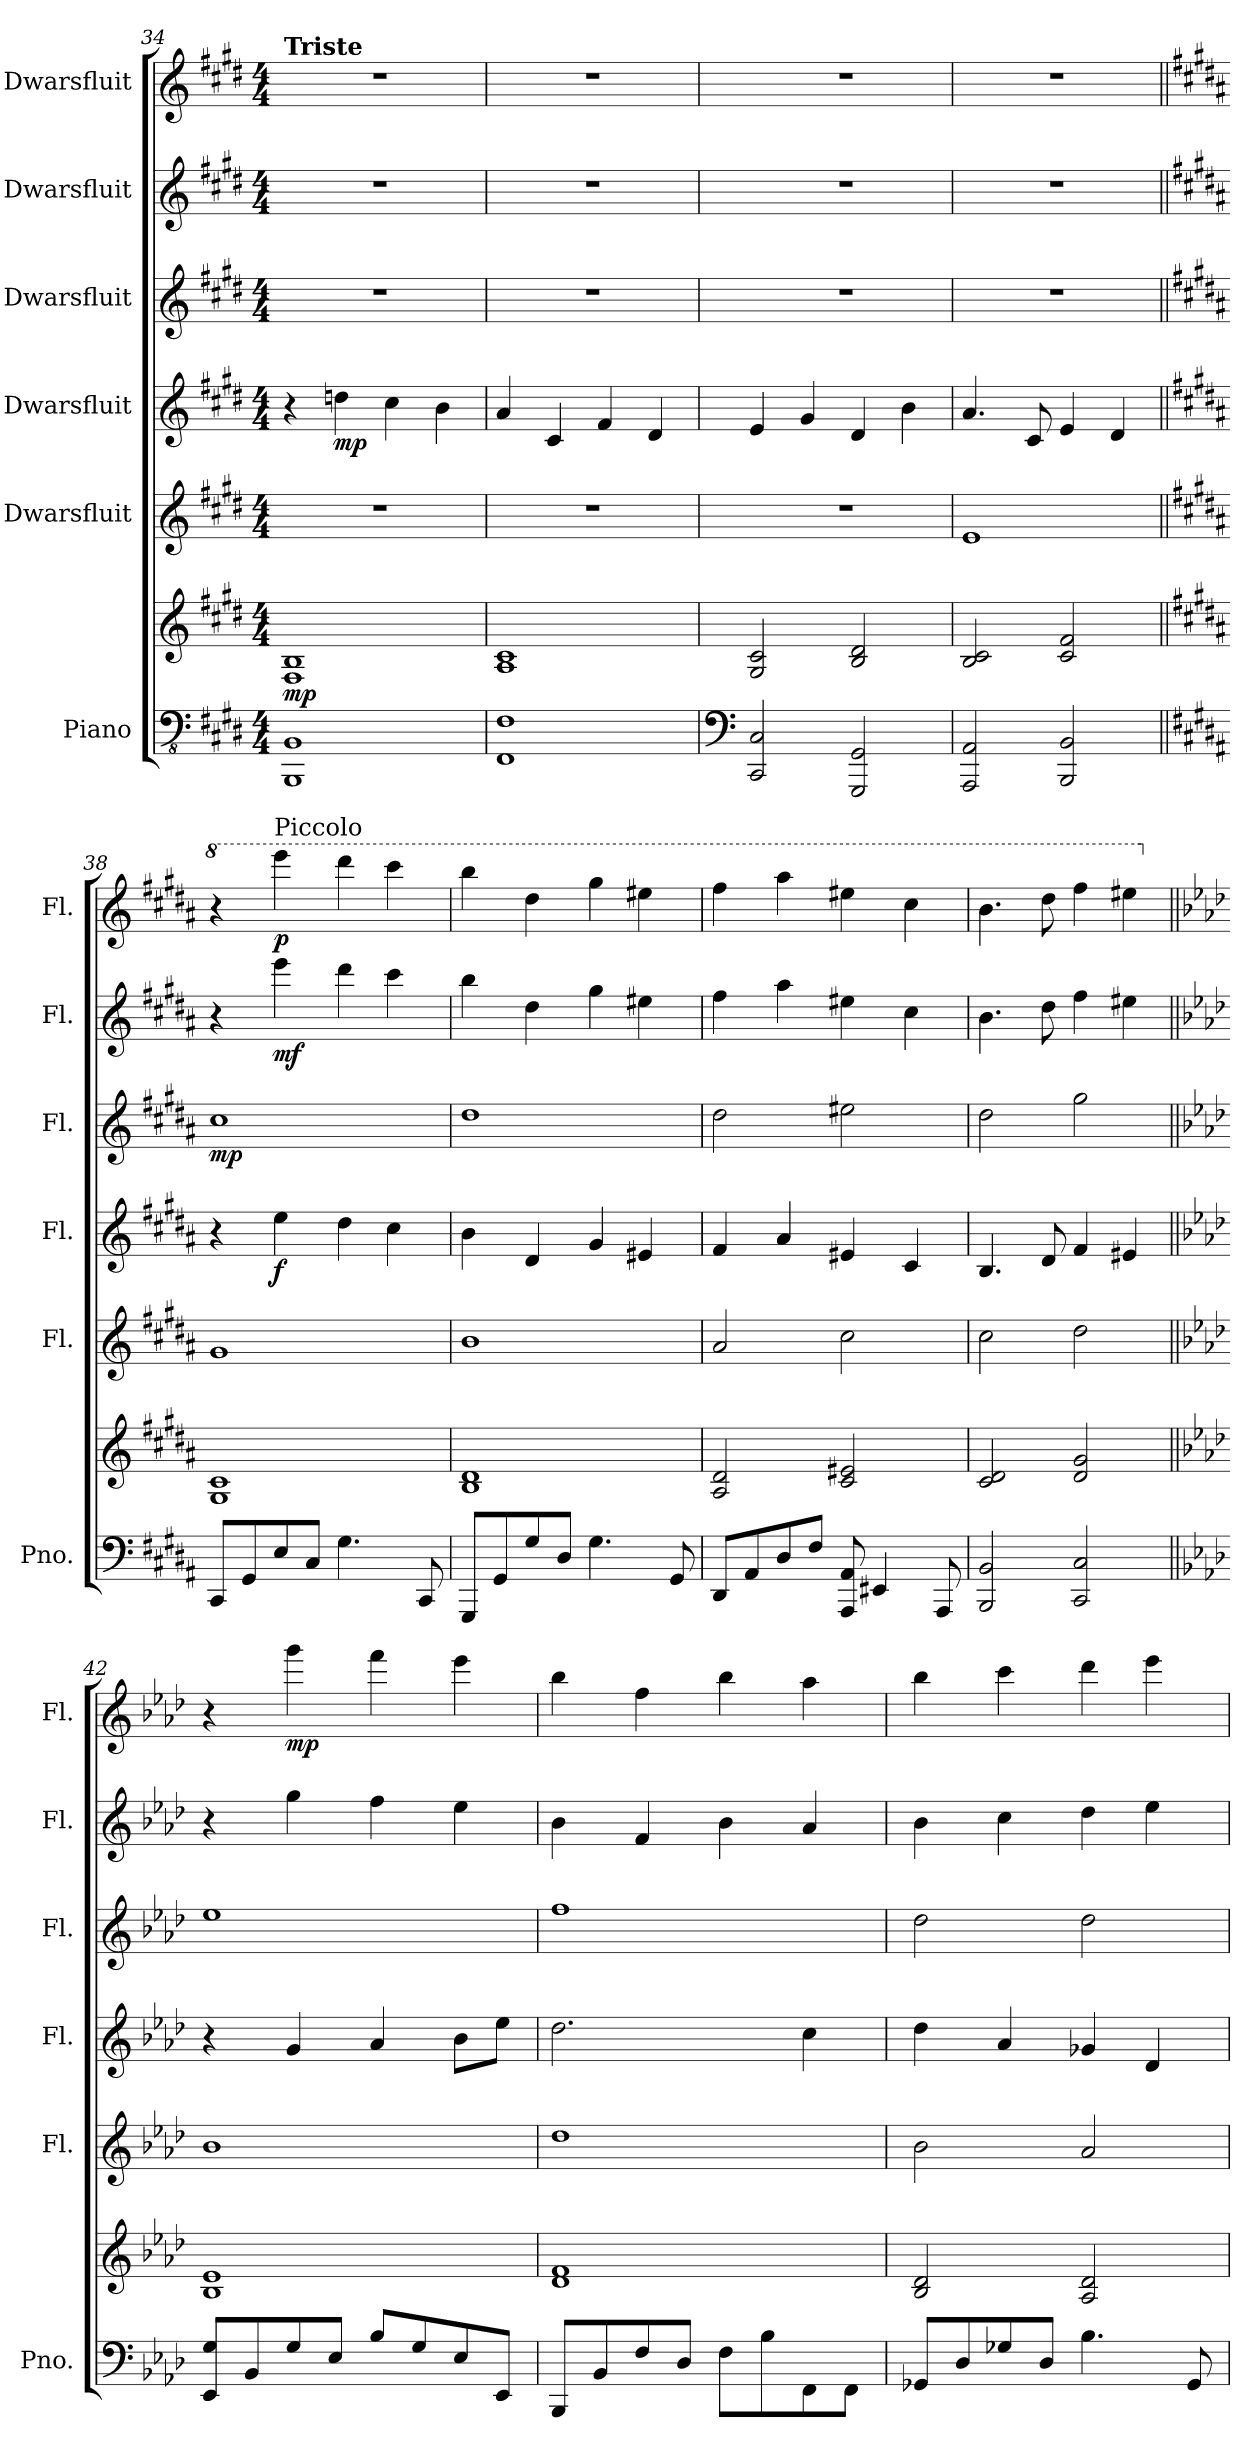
**kern	**kern	**dynam	**kern	**kern	**dynam	**kern	**dynam	**kern	**dynam	**kern	**dynam
*part6	*part6	*part6	*part5	*part4	*part4	*part3	*part3	*part2	*part2	*part1	*part1
*staff7	*staff6	*staff6/7	*staff5	*staff4	*staff4	*staff3	*staff3	*staff2	*staff2	*staff1	*staff1
*I"Piano	*	*	*I"Dwarsfluit	*I"Dwarsfluit	*	*I"Dwarsfluit	*	*I"Dwarsfluit	*	*I"Dwarsfluit	*
*I'Pno.	*	*	*I'Fl.	*I'Fl.	*	*I'Fl.	*	*I'Fl.	*	*I'Fl.	*
*clefFv4	*clefG2	*	*clefG2	*clefG2	*	*clefG2	*	*clefG2	*	*clefG2	*
*k[f#c#g#d#]	*k[f#c#g#d#]	*	*k[f#c#g#d#]	*k[f#c#g#d#]	*	*k[f#c#g#d#]	*	*k[f#c#g#d#]	*	*k[f#c#g#d#]	*
*M4/4	*M4/4	*	*M4/4	*M4/4	*	*M4/4	*	*M4/4	*	*M4/4	*
*MM80	*MM80	*	*MM80	*MM80	*	*MM80	*	*MM80	*	*MM80	*
=34	=34	=34	=34	=34	=34	=34	=34	=34	=34	=34	=34
!	!	!	!	!	!	!	!	!	!	!LO:TX:a:B:t=Triste	!
!	!	!LO:DY:a=2	!	!	!	!	!	!	!	!	!
1BBBB 1BBB	1F# 1B	mp	1r	4r	.	1r	.	1r	.	1r	.
!	!	!	!	!	!LO:DY:b	!	!	!	!	!	!
.	.	.	.	4ddn\	mp	.	.	.	.	.	.
.	.	.	.	4cc#\	.	.	.	.	.	.	.
.	.	.	.	4b\	.	.	.	.	.	.	.
=35	=35	=35	=35	=35	=35	=35	=35	=35	=35	=35	=35
1FFF# 1FF#	1A 1c#	.	1r	4a/	.	1r	.	1r	.	1r	.
.	.	.	.	4c#/	.	.	.	.	.	.	.
.	.	.	.	4f#/	.	.	.	.	.	.	.
.	.	.	.	4d#/	.	.	.	.	.	.	.
=36	=36	=36	=36	=36	=36	=36	=36	=36	=36	=36	=36
*clefF4	*	*	*	*	*	*	*	*	*	*	*
2CC#/ 2C#/	2G#/ 2c#/	.	1r	4e/	.	1r	.	1r	.	1r	.
.	.	.	.	4g#/	.	.	.	.	.	.	.
2GGG#/ 2GG#/	2B/ 2d#/	.	.	4d#/	.	.	.	.	.	.	.
.	.	.	.	4b\	.	.	.	.	.	.	.
=37	=37	=37	=37	=37	=37	=37	=37	=37	=37	=37	=37
2AAA/ 2AA/	2B/ 2c#/	.	1e	4.a/	.	1r	.	1r	.	1r	.
.	.	.	.	8c#/	.	.	.	.	.	.	.
2BBB/ 2BB/	2c#/ 2f#/	.	.	4e/	.	.	.	.	.	.	.
.	.	.	.	4d#/	.	.	.	.	.	.	.
=38||	=38||	=38||	=38||	=38||	=38||	=38||	=38||	=38||	=38||	=38||	=38||
*k[f#c#g#d#a#]	*k[f#c#g#d#a#]	*	*k[f#c#g#d#a#]	*k[f#c#g#d#a#]	*	*k[f#c#g#d#a#]	*	*k[f#c#g#d#a#]	*	*k[f#c#g#d#a#]	*
*	*	*	*	*	*	*	*	*	*	*8va	*
!	!	!	!	!	!	!	!LO:DY:b	!	!	!	!
8CC#/L	1G# 1c#	.	1g#	4r	.	1cc#	mp	4r	.	4r	.
8GG#/	.	.	.	.	.	.	.	.	.	.	.
!	!	!	!	!	!	!	!	!	!	!LO:TX:a:t=Piccolo	!
!	!	!	!	!	!LO:DY:b	!	!	!	!LO:DY:b	!	!LO:DY:b
8E/	.	.	.	4ee\	f	.	.	4eee\	mf	4eeee\	p
8C#/J	.	.	.	.	.	.	.	.	.	.	.
4.G#\	.	.	.	4dd#\	.	.	.	4ddd#\	.	4dddd#\	.
.	.	.	.	4cc#\	.	.	.	4ccc#\	.	4cccc#\	.
8CC#/	.	.	.	.	.	.	.	.	.	.	.
=39	=39	=39	=39	=39	=39	=39	=39	=39	=39	=39	=39
8GGG#/L	1B 1d#	.	1b	4b\	.	1dd#	.	4bb\	.	4bbb\	.
8GG#/	.	.	.	.	.	.	.	.	.	.	.
8G#/	.	.	.	4d#/	.	.	.	4dd#\	.	4ddd#\	.
8D#/J	.	.	.	.	.	.	.	.	.	.	.
4.G#\	.	.	.	4g#/	.	.	.	4gg#\	.	4ggg#\	.
.	.	.	.	4e#X/	.	.	.	4ee#X\	.	4eee#X\	.
8GG#/	.	.	.	.	.	.	.	.	.	.	.
!!LO:PB:g=z
=40	=40	=40	=40	=40	=40	=40	=40	=40	=40	=40	=40
8DD#/L	2A#/ 2d#/	.	2a#/	4f#/	.	2dd#\	.	4ff#\	.	4fff#\	.
8AA#/	.	.	.	.	.	.	.	.	.	.	.
8D#/	.	.	.	4a#/	.	.	.	4aa#\	.	4aaa#\	.
8F#/J	.	.	.	.	.	.	.	.	.	.	.
8AAA#/ 8AA#/	2c#/ 2e#X/	.	2cc#\	4e#X/	.	2ee#X\	.	4ee#X\	.	4eee#X\	.
4EE#X/	.	.	.	.	.	.	.	.	.	.	.
.	.	.	.	4c#/	.	.	.	4cc#\	.	4ccc#\	.
8AAA#/	.	.	.	.	.	.	.	.	.	.	.
=41	=41	=41	=41	=41	=41	=41	=41	=41	=41	=41	=41
2BBB/ 2BB/	2c#/ 2d#/	.	2cc#\	4.B/	.	2dd#\	.	4.b\	.	4.bb\	.
.	.	.	.	8d#/	.	.	.	8dd#\	.	8ddd#\	.
2CC#/ 2C#/	2d#/ 2g#/	.	2dd#\	4f#/	.	2gg#\	.	4ff#\	.	4fff#\	.
.	.	.	.	4e#X/	.	.	.	4ee#X\	.	4eee#X\	.
=42||	=42||	=42||	=42||	=42||	=42||	=42||	=42||	=42||	=42||	=42||	=42||
*k[b-e-a-d-]	*k[b-e-a-d-]	*	*k[b-e-a-d-]	*k[b-e-a-d-]	*	*k[b-e-a-d-]	*	*k[b-e-a-d-]	*	*k[b-e-a-d-]	*
*	*	*	*	*	*	*	*	*	*	*X8va	*
8EE-/ 8G/L	1B- 1e-	.	1b-	4r	.	1ee-	.	4r	.	4r	.
8BB-/	.	.	.	.	.	.	.	.	.	.	.
!	!	!	!	!	!	!	!	!	!	!	!LO:DY:b
8G/	.	.	.	4g/	.	.	.	4gg\	.	4ggg\	mp
8E-/J	.	.	.	.	.	.	.	.	.	.	.
8B-/L	.	.	.	4a-/	.	.	.	4ff\	.	4fff\	.
8G/	.	.	.	.	.	.	.	.	.	.	.
8E-/	.	.	.	8b-\L	.	.	.	4ee-\	.	4eee-\	.
8EE-/J	.	.	.	8ee-\J	.	.	.	.	.	.	.
=43	=43	=43	=43	=43	=43	=43	=43	=43	=43	=43	=43
8BBB-/L	1d- 1f	.	1dd-	2.dd-\	.	1ff	.	4b-\	.	4bb-\	.
8BB-/	.	.	.	.	.	.	.	.	.	.	.
8F/	.	.	.	.	.	.	.	4f/	.	4ff\	.
8D-/J	.	.	.	.	.	.	.	.	.	.	.
8F\L	.	.	.	.	.	.	.	4b-\	.	4bb-\	.
8B-\	.	.	.	.	.	.	.	.	.	.	.
8FF\	.	.	.	4cc\	.	.	.	4a-/	.	4aa-\	.
8FF\J	.	.	.	.	.	.	.	.	.	.	.
=44	=44	=44	=44	=44	=44	=44	=44	=44	=44	=44	=44
8GG-X/L	2B-/ 2d-/	.	2b-\	4dd-\	.	2dd-\	.	4b-\	.	4bb-\	.
8D-/	.	.	.	.	.	.	.	.	.	.	.
8G-X/	.	.	.	4a-/	.	.	.	4cc\	.	4ccc\	.
8D-/J	.	.	.	.	.	.	.	.	.	.	.
4.B-\	2A-/ 2d-/	.	2a-/	4g-X/	.	2dd-\	.	4dd-\	.	4ddd-\	.
.	.	.	.	4d-/	.	.	.	4ee-\	.	4eee-\	.
8GG-/	.	.	.	.	.	.	.	.	.	.	.
=	=	=	=	=	=	=	=	=	=	=	=
*-	*-	*-	*-	*-	*-	*-	*-	*-	*-	*-	*-
